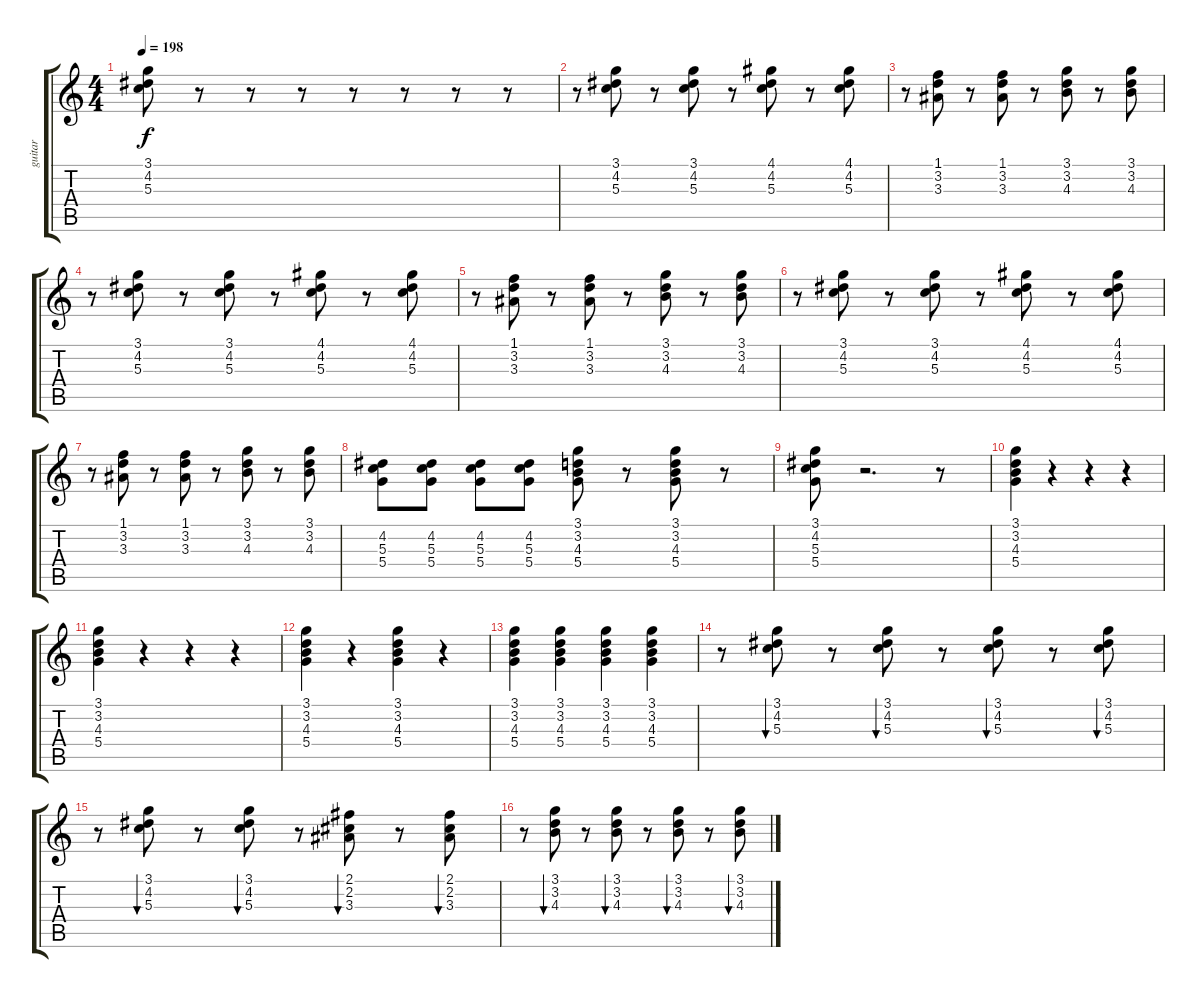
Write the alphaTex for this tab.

\track ("guitar" "guitar") {instrument overdrivenguitar}
\staff {score tabs}
\tuning (E4 B3 G3 D3 A2 E2) {hide}
\ts (4 4)
\tempo 198
\clef g2
\ks c
(3.1 4.2 5.3).8{dy f} r.8 r.8 r.8 r.8 r.8 r.8 r.8 |
r.8 (3.1 4.2 5.3).8 r.8 (3.1 4.2 5.3).8 r.8 (4.1 4.2 5.3).8 r.8 (4.1 4.2 5.3).8 |
r.8 (1.1 3.2 3.3).8 r.8 (1.1 3.2 3.3).8 r.8 (3.1 3.2 4.3).8 r.8 (3.1 3.2 4.3).8 |
r.8 (3.1 4.2 5.3).8 r.8 (3.1 4.2 5.3).8 r.8 (4.1 4.2 5.3).8 r.8 (4.1 4.2 5.3).8 |
r.8 (1.1 3.2 3.3).8 r.8 (1.1 3.2 3.3).8 r.8 (3.1 3.2 4.3).8 r.8 (3.1 3.2 4.3).8 |
r.8 (3.1 4.2 5.3).8 r.8 (3.1 4.2 5.3).8 r.8 (4.1 4.2 5.3).8 r.8 (4.1 4.2 5.3).8 |
r.8 (1.1 3.2 3.3).8 r.8 (1.1 3.2 3.3).8 r.8 (3.1 3.2 4.3).8 r.8 (3.1 3.2 4.3).8 |
(4.2 5.3 5.4).8 (4.2 5.3 5.4).8 (4.2 5.3 5.4).8 (4.2 5.3 5.4).8 (3.1 3.2 4.3 5.4).8 r.8 (3.1 3.2 4.3 5.4).8 r.8 |
(3.1 4.2 5.3 5.4).8 r.2{d} r.8 |
(3.1 3.2 4.3 5.4).4 r.4 r.4 r.4 |
(3.1 3.2 4.3 5.4).4 r.4 r.4 r.4 |
(3.1 3.2 4.3 5.4).4 r.4 (3.1 3.2 4.3 5.4).4 r.4 |
(3.1 3.2 4.3 5.4).4 (3.1 3.2 4.3 5.4).4 (3.1 3.2 4.3 5.4).4 (3.1 3.2 4.3 5.4).4 |
r.8 (3.1 4.2 5.3).8{bu 60} r.8 (3.1 4.2 5.3).8{bu 60} r.8 (3.1 4.2 5.3).8{bu 60} r.8 (3.1 4.2 5.3).8{bu 60} |
r.8 (3.1 4.2 5.3).8{bu 60} r.8 (3.1 4.2 5.3).8{bu 60} r.8 (2.1 2.2 3.3).8{bu 60} r.8 (2.1 2.2 3.3).8{bu 60} |
r.8 (3.1 3.2 4.3).8{bu 60} r.8 (3.1 3.2 4.3).8{bu 60} r.8 (3.1 3.2 4.3).8{bu 60} r.8 (3.1 3.2 4.3).8{bu 60}
